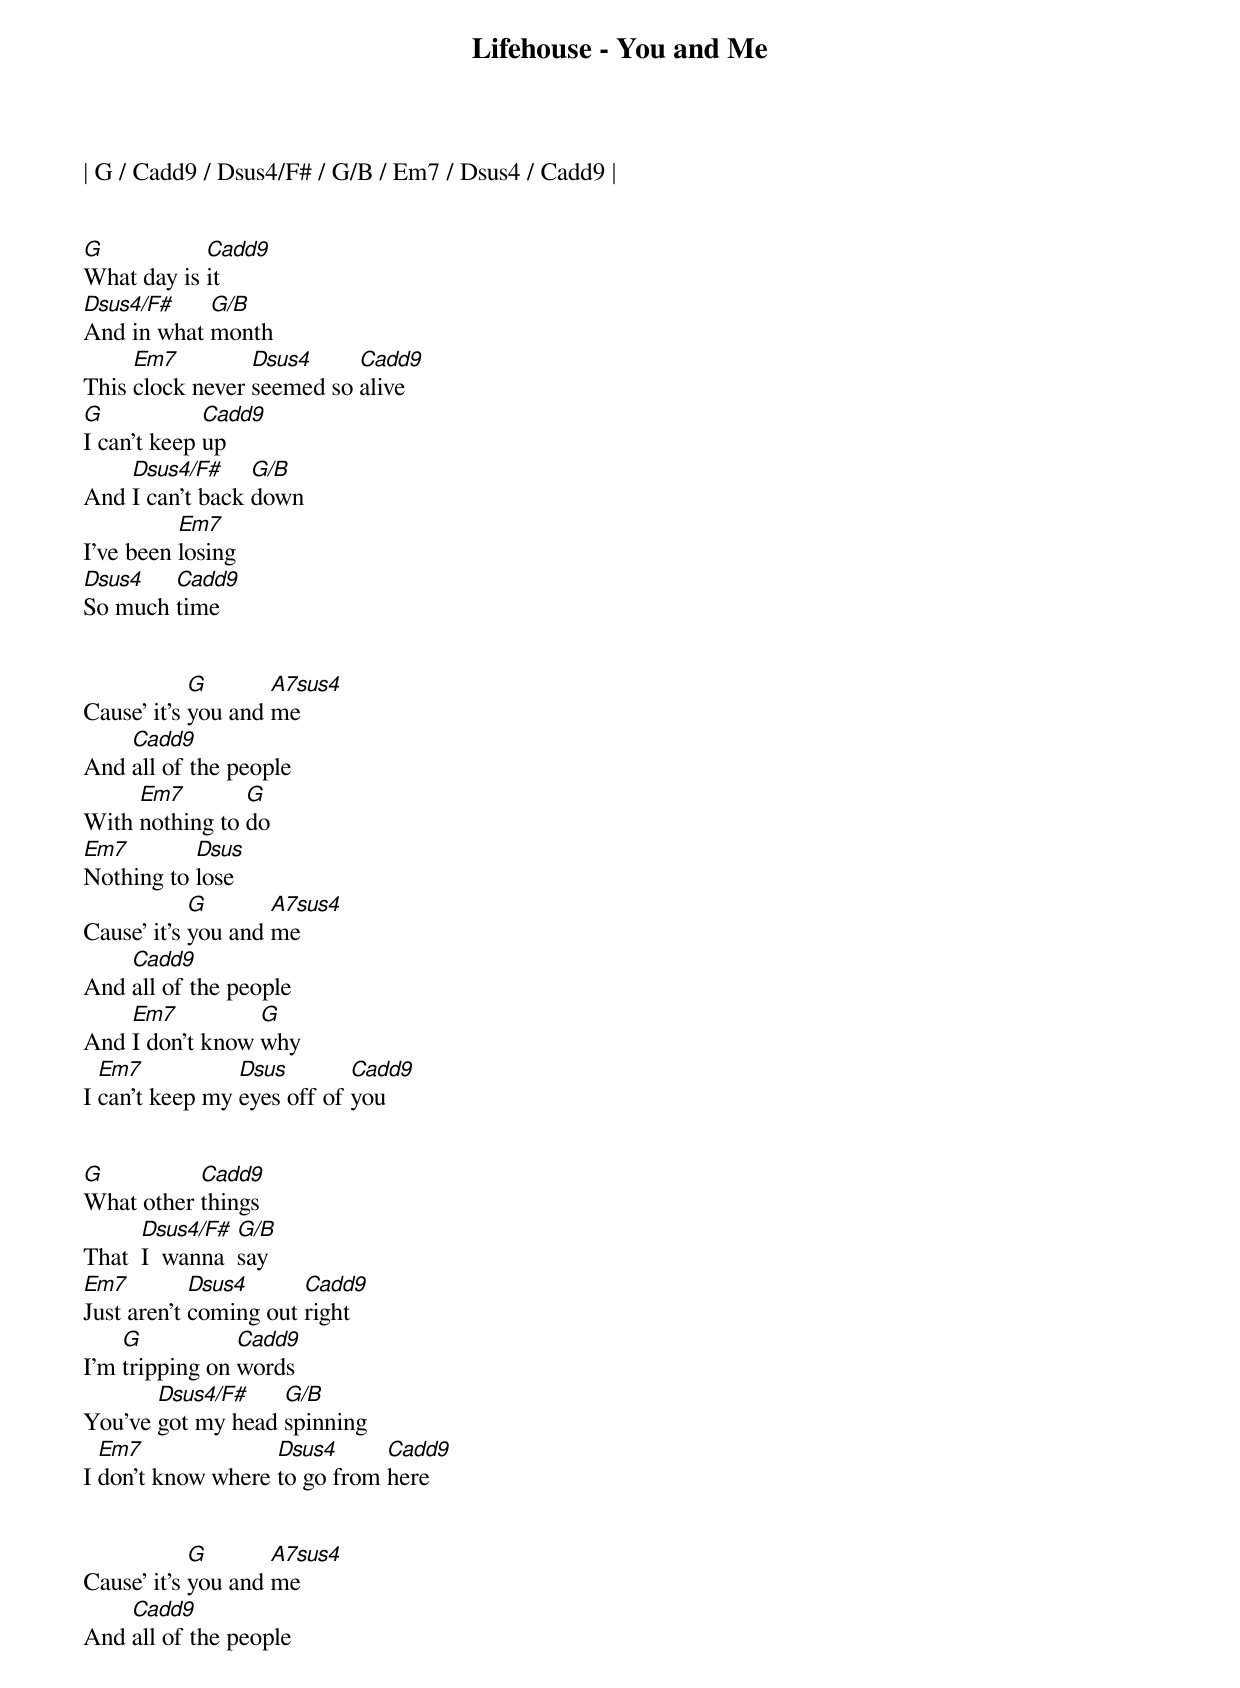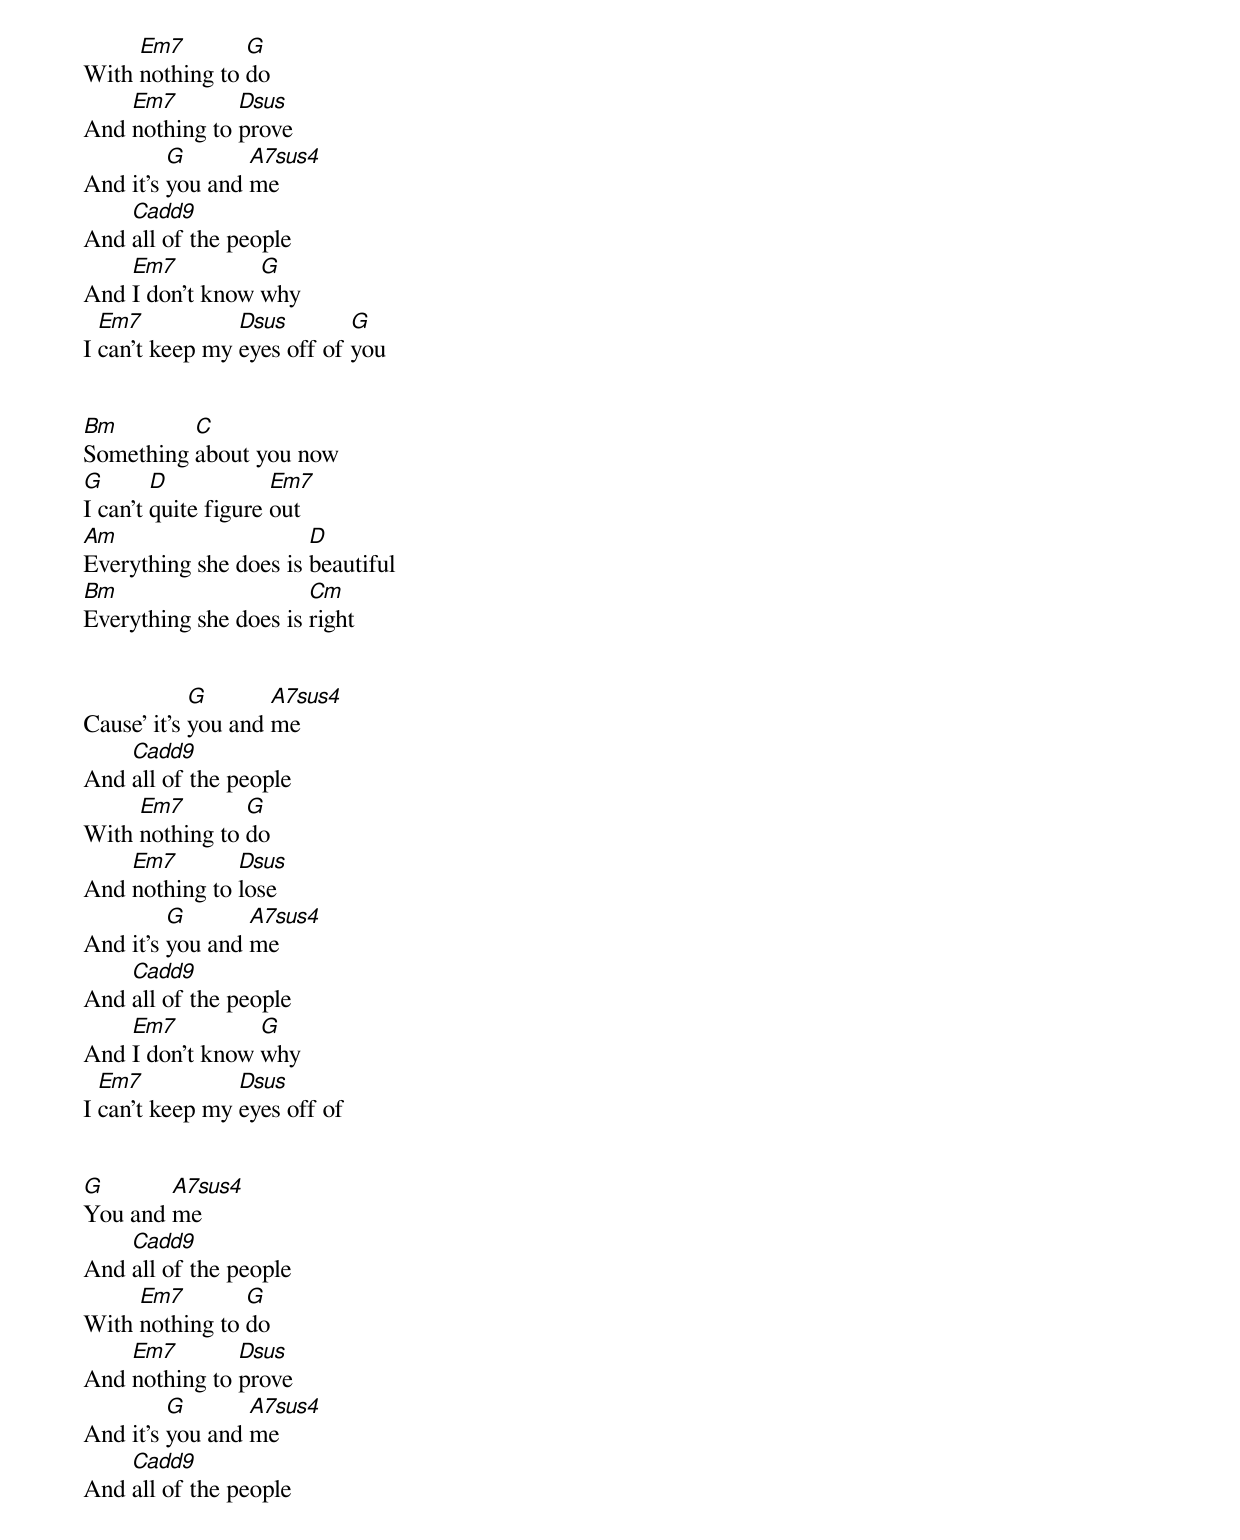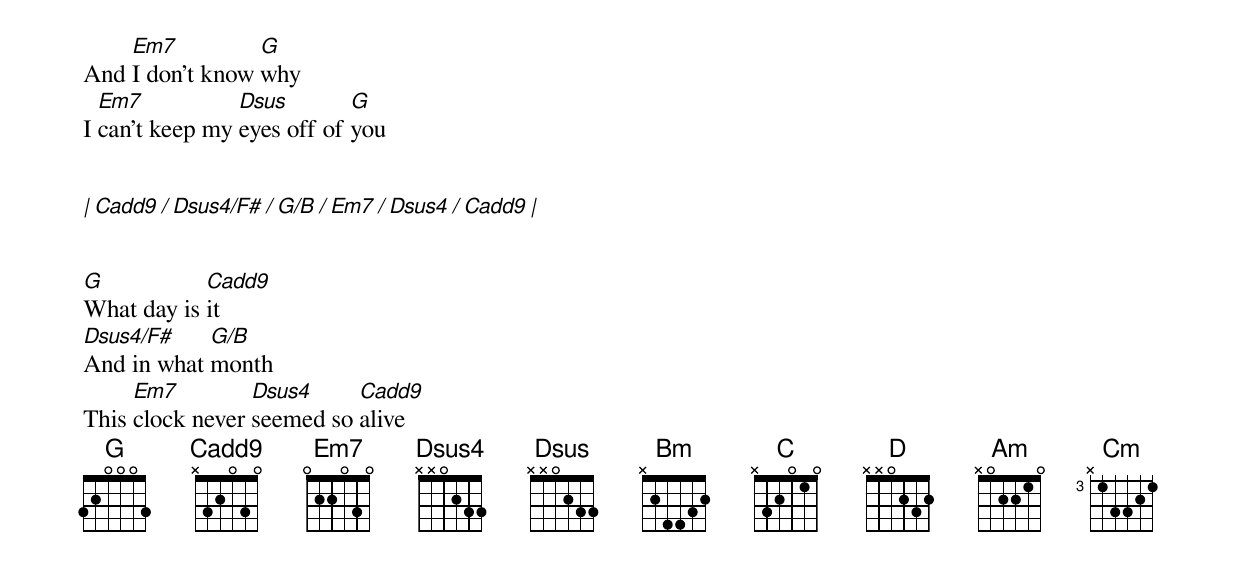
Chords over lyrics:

Lifehouse - You and Me

| G / Cadd9 / Dsus4/F# / G/B / Em7 / Dsus4 / Cadd9 |


G           Cadd9
What day is it
Dsus4/F#    G/B
And in what month
     Em7         Dsus4     Cadd9
This clock never seemed so alive
G            Cadd9
I can't keep up
    Dsus4/F#     G/B
And I can't back down
          Em7
I've been losing
Dsus4   Cadd9
So much time


            G       A7sus4
Cause' it's you and me
    Cadd9
And all of the people
     Em7        G
With nothing to do
Em7        Dsus
Nothing to lose
            G       A7sus4
Cause' it's you and me
    Cadd9
And all of the people
    Em7          G
And I don't know why
  Em7           Dsus        Cadd9
I can't keep my eyes off of you


G          Cadd9
What other things
      Dsus4/F#  G/B
That  I  wanna  say
Em7         Dsus4      Cadd9
Just aren't coming out right
    G           Cadd9
I'm tripping on words
       Dsus4/F#    G/B
You've got my head spinning
  Em7              Dsus4      Cadd9
I don't know where to go from here


            G       A7sus4
Cause' it's you and me
    Cadd9
And all of the people
     Em7        G
With nothing to do
    Em7        Dsus
And nothing to prove
         G       A7sus4
And it's you and me
    Cadd9
And all of the people
    Em7          G
And I don't know why
  Em7           Dsus        G
I can't keep my eyes off of you


Bm        C
Something about you now
G       D            Em7
I can't quite figure out
Am                     D
Everything she does is beautiful
Bm                     Cm
Everything she does is right


            G       A7sus4
Cause' it's you and me
    Cadd9
And all of the people
     Em7        G
With nothing to do
    Em7        Dsus
And nothing to lose
         G       A7sus4
And it's you and me
    Cadd9
And all of the people
    Em7          G
And I don't know why
  Em7           Dsus
I can't keep my eyes off of


G       A7sus4
You and me
    Cadd9
And all of the people
     Em7        G
With nothing to do
    Em7        Dsus
And nothing to prove
         G       A7sus4
And it's you and me
    Cadd9
And all of the people
    Em7          G
And I don't know why
  Em7           Dsus        G
I can't keep my eyes off of you


| Cadd9 / Dsus4/F# / G/B / Em7 / Dsus4 / Cadd9 |


G           Cadd9
What day is it
Dsus4/F#    G/B
And in what month
     Em7         Dsus4     Cadd9
This clock never seemed so alive
